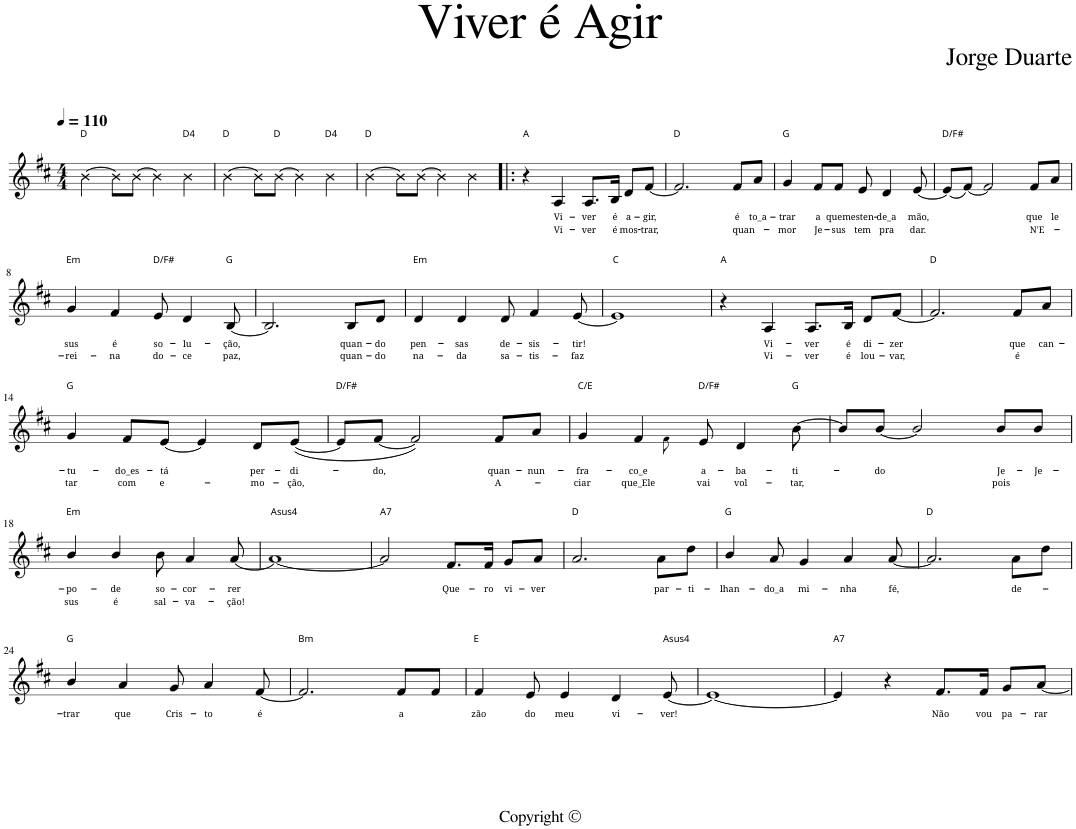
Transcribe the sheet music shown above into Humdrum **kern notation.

**kern	**text	**text
*part1	*part1	*part1
*staff1	*staff1	*staff1
*I"P1	*	*
*clefG2	*	*
*k[f#c#]	*	*
*D:	*	*
*M4/4	*	*
*MM110	*	*
=1	=1	=1
!LO:TX:a:t=D	!	!
[4b\	.	.
8b\L]	.	.
[8b\J	.	.
4b\]	.	.
!LO:TX:a:t=D4	!	!
4b\	.	.
=2	=2	=2
!LO:TX:a:t=D	!	!
[4b\	.	.
8b\L]	.	.
!LO:TX:a:t=D	!	!
[8b\J	.	.
4b\]	.	.
!LO:TX:a:t=D4	!	!
4b\	.	.
=3	=3	=3
!LO:TX:a:t=D	!	!
[4b\	.	.
8b\L]	.	.
[8b\J	.	.
4b\]	.	.
4b\	.	.
=4!|:	=4!|:	=4!|:
!LO:TX:a:t=A	!	!
4r	.	.
!	!LO:LY:b	!LO:LY:b
4A/	Vi-	Vi-
!	!LO:LY:b	!LO:LY:b
8.A/L	-ver	-ver
!	!LO:LY:b	!LO:LY:b
16B/Jk	é	é
!	!LO:LY:b	!LO:LY:b
8d/L	a-	mos-
!	!LO:LY:b	!LO:LY:b
[8f#/J	-gir,	-trar,
=5	=5	=5
!LO:TX:a:t=D	!	!
2.f#/]	.	.
!	!LO:LY:b	!LO:LY:b
8f#/L	é	quan-
!	!LO:LY:b	!
8a/J	-to_a-	.
=6	=6	=6
!LO:TX:a:t=G	!	!
!	!LO:LY:b	!LO:LY:b
4g/	-trar	-mor
!	!LO:LY:b	!LO:LY:b
8f#/L	a	Je-
!	!LO:LY:b	!LO:LY:b
8f#/J	quem	-sus
!	!LO:LY:b	!LO:LY:b
8e/	esten-	tem
!	!LO:LY:b	!LO:LY:b
4d/	-de_a	pra
!	!LO:LY:b	!LO:LY:b
[8e/	mão,	dar.
=7	=7	=7
!LO:TX:a:t=D/F#	!	!
(8e/L]	.	.
[8f#/J)	.	.
2f#/]	.	.
!	!LO:LY:b	!LO:LY:b
8f#/L	que	N'E-
!	!LO:LY:b	!
8a/J	-le	.
!!LO:LB:g=z
=8	=8	=8
!LO:TX:a:t=Em	!	!
!	!LO:LY:b	!LO:LY:b
4g/	-sus	rei-
!	!LO:LY:b	!LO:LY:b
4f#/	é	-na
!LO:TX:a:t=D/F#	!	!
!	!LO:LY:b	!LO:LY:b
8e/	so-	do-
!	!LO:LY:b	!LO:LY:b
4d/	-lu-	-ce
!LO:TX:a:t=G	!	!
!	!LO:LY:b	!LO:LY:b
[8B/	-ção,	paz,
=9	=9	=9
2.B/]	.	.
!	!LO:LY:b	!LO:LY:b
8B/L	quan-	quan-
!	!LO:LY:b	!LO:LY:b
8d/J	-do	-do
=10	=10	=10
!LO:TX:a:t=Em	!	!
!	!LO:LY:b	!LO:LY:b
4d/	pen-	na-
!	!LO:LY:b	!LO:LY:b
4d/	-sas	-da
!	!LO:LY:b	!LO:LY:b
8d/	de-	sa-
!	!LO:LY:b	!LO:LY:b
4f#/	-sis-	-tis-
!	!LO:LY:b	!LO:LY:b
[8e/	-tir!	-faz
=11	=11	=11
!LO:TX:a:t=C	!	!
1e]	.	.
=12	=12	=12
!LO:TX:a:t=A	!	!
4r	.	.
!	!LO:LY:b	!LO:LY:b
4A/	Vi-	Vi-
!	!LO:LY:b	!LO:LY:b
8.A/L	-ver	-ver
!	!LO:LY:b	!LO:LY:b
16B/Jk	é	é
!	!LO:LY:b	!LO:LY:b
8d/L	di-	lou-
!	!LO:LY:b	!LO:LY:b
[8f#/J	-zer	-var,
=13	=13	=13
!LO:TX:a:t=D	!	!
2.f#/]	.	.
!	!LO:LY:b	!LO:LY:b
8f#/L	que	é
!	!LO:LY:b	!
8a/J	can-	.
!!LO:LB:g=z
=14	=14	=14
!LO:TX:a:t=G	!	!
!	!LO:LY:b	!LO:LY:b
4g/	tu-	-tar
!	!LO:LY:b	!LO:LY:b
8f#/L	-do_es-	com
!	!LO:LY:b	!LO:LY:b
[8e/J	-tá	e-
4e/]	.	.
!	!LO:LY:b	!LO:LY:b
8d/L	per-	-mo-
!	!LO:LY:b	!LO:LY:b
([8e/J	-di-	-ção,
=15	=15	=15
!LO:TX:a:t=D/F#	!	!
8e/L]	.	.
!	!LO:LY:b	!
[8f#/J	-do,	.
2f#/])	.	.
!	!LO:LY:b	!LO:LY:b
8f#/L	quan-	A-
!	!LO:LY:b	!
8a/J	-nun-	.
=16	=16	=16
!LO:TX:a:t=C/E	!	!
!	!LO:LY:b	!LO:LY:b
*^	*	*
4g/	4.ryy	fra-	-ciar
!	!	!LO:LY:b	!LO:LY:b
4f#/	.	-co_e	que_Ele
.	8f#!\	.	.
!LO:TX:a:t=D/F#	!	!	!
!	!	!LO:LY:b	!LO:LY:b
8e/	2ryy	a-	vai
!	!	!LO:LY:b	!LO:LY:b
4d/	.	-ba-	vol-
!LO:TX:a:t=G	!	!	!
!	!	!LO:LY:b	!LO:LY:b
[8b\	.	-ti-	-tar,
*v	*v	*	*
=17	=17	=17
8b/L]	.	.
!	!LO:LY:b	!
[8b/J	-do	.
2b/]	.	.
!	!LO:LY:b	!LO:LY:b
8b/L	Je-	pois
!	!LO:LY:b	!
8b/J	Je-	.
!!LO:LB:g=z
=18	=18	=18
!LO:TX:a:t=Em	!	!
!	!LO:LY:b	!LO:LY:b
4b/	po-	-sus
!	!LO:LY:b	!LO:LY:b
4b/	-de	é
!	!LO:LY:b	!LO:LY:b
8b\	so-	sal-
!	!LO:LY:b	!LO:LY:b
4a/	-cor-	-va-
!	!LO:LY:b	!LO:LY:b
[8a/	-rer	-ção!
=19	=19	=19
!LO:TX:a:t=Asus4	!	!
1a_	.	.
=20	=20	=20
!LO:TX:a:t=A7	!	!
2a/]	.	.
!	!LO:LY:b	!
8.f#/L	Que-	.
!	!LO:LY:b	!
16f#/Jk	-ro	.
!	!LO:LY:b	!
8g/L	vi-	.
!	!LO:LY:b	!
8a/J	-ver	.
=21	=21	=21
!LO:TX:a:t=D	!	!
2.a/	.	.
!	!LO:LY:b	!
8a\L	par-	.
!	!LO:LY:b	!
8dd\J	-ti-	.
=22	=22	=22
!LO:TX:a:t=G	!	!
!	!LO:LY:b	!
4b/	-lhan-	.
!	!LO:LY:b	!
8a/	-do_a	.
!	!LO:LY:b	!
4g/	mi-	.
!	!LO:LY:b	!
4a/	-nha	.
!	!LO:LY:b	!
[8a/	fé,	.
=23	=23	=23
!LO:TX:a:t=D	!	!
2.a/]	.	.
!	!LO:LY:b	!
8a\L	de-	.
8dd\J	.	.
!!LO:LB:g=z
=24	=24	=24
!LO:TX:a:t=G	!	!
!	!LO:LY:b	!
4b/	-trar	.
!	!LO:LY:b	!
4a/	que	.
!	!LO:LY:b	!
8g/	Cris-	.
!	!LO:LY:b	!
4a/	-to	.
!	!LO:LY:b	!
[8f#/	é	.
=25	=25	=25
!LO:TX:a:t=Bm	!	!
2.f#/]	.	.
!	!LO:LY:b	!
8f#/L	a	.
8f#/J	.	.
=26	=26	=26
!LO:TX:a:t=E	!	!
!	!LO:LY:b	!
4f#/	-zão	.
!	!LO:LY:b	!
8e/	do	.
!	!LO:LY:b	!
4e/	meu	.
!	!LO:LY:b	!
4d/	vi-	.
!LO:TX:a:t=Asus4	!	!
!	!LO:LY:b	!
[8e/	-ver!	.
=27	=27	=27
1e_	.	.
=28	=28	=28
!LO:TX:a:t=A7	!	!
4e/]	.	.
4r	.	.
!	!LO:LY:b	!
8.f#/L	Não	.
!	!LO:LY:b	!
16f#/Jk	vou	.
!	!LO:LY:b	!
8g/L	pa-	.
!	!LO:LY:b	!
[8a/J	-rar	.
=	=	=
*-	*-	*-
